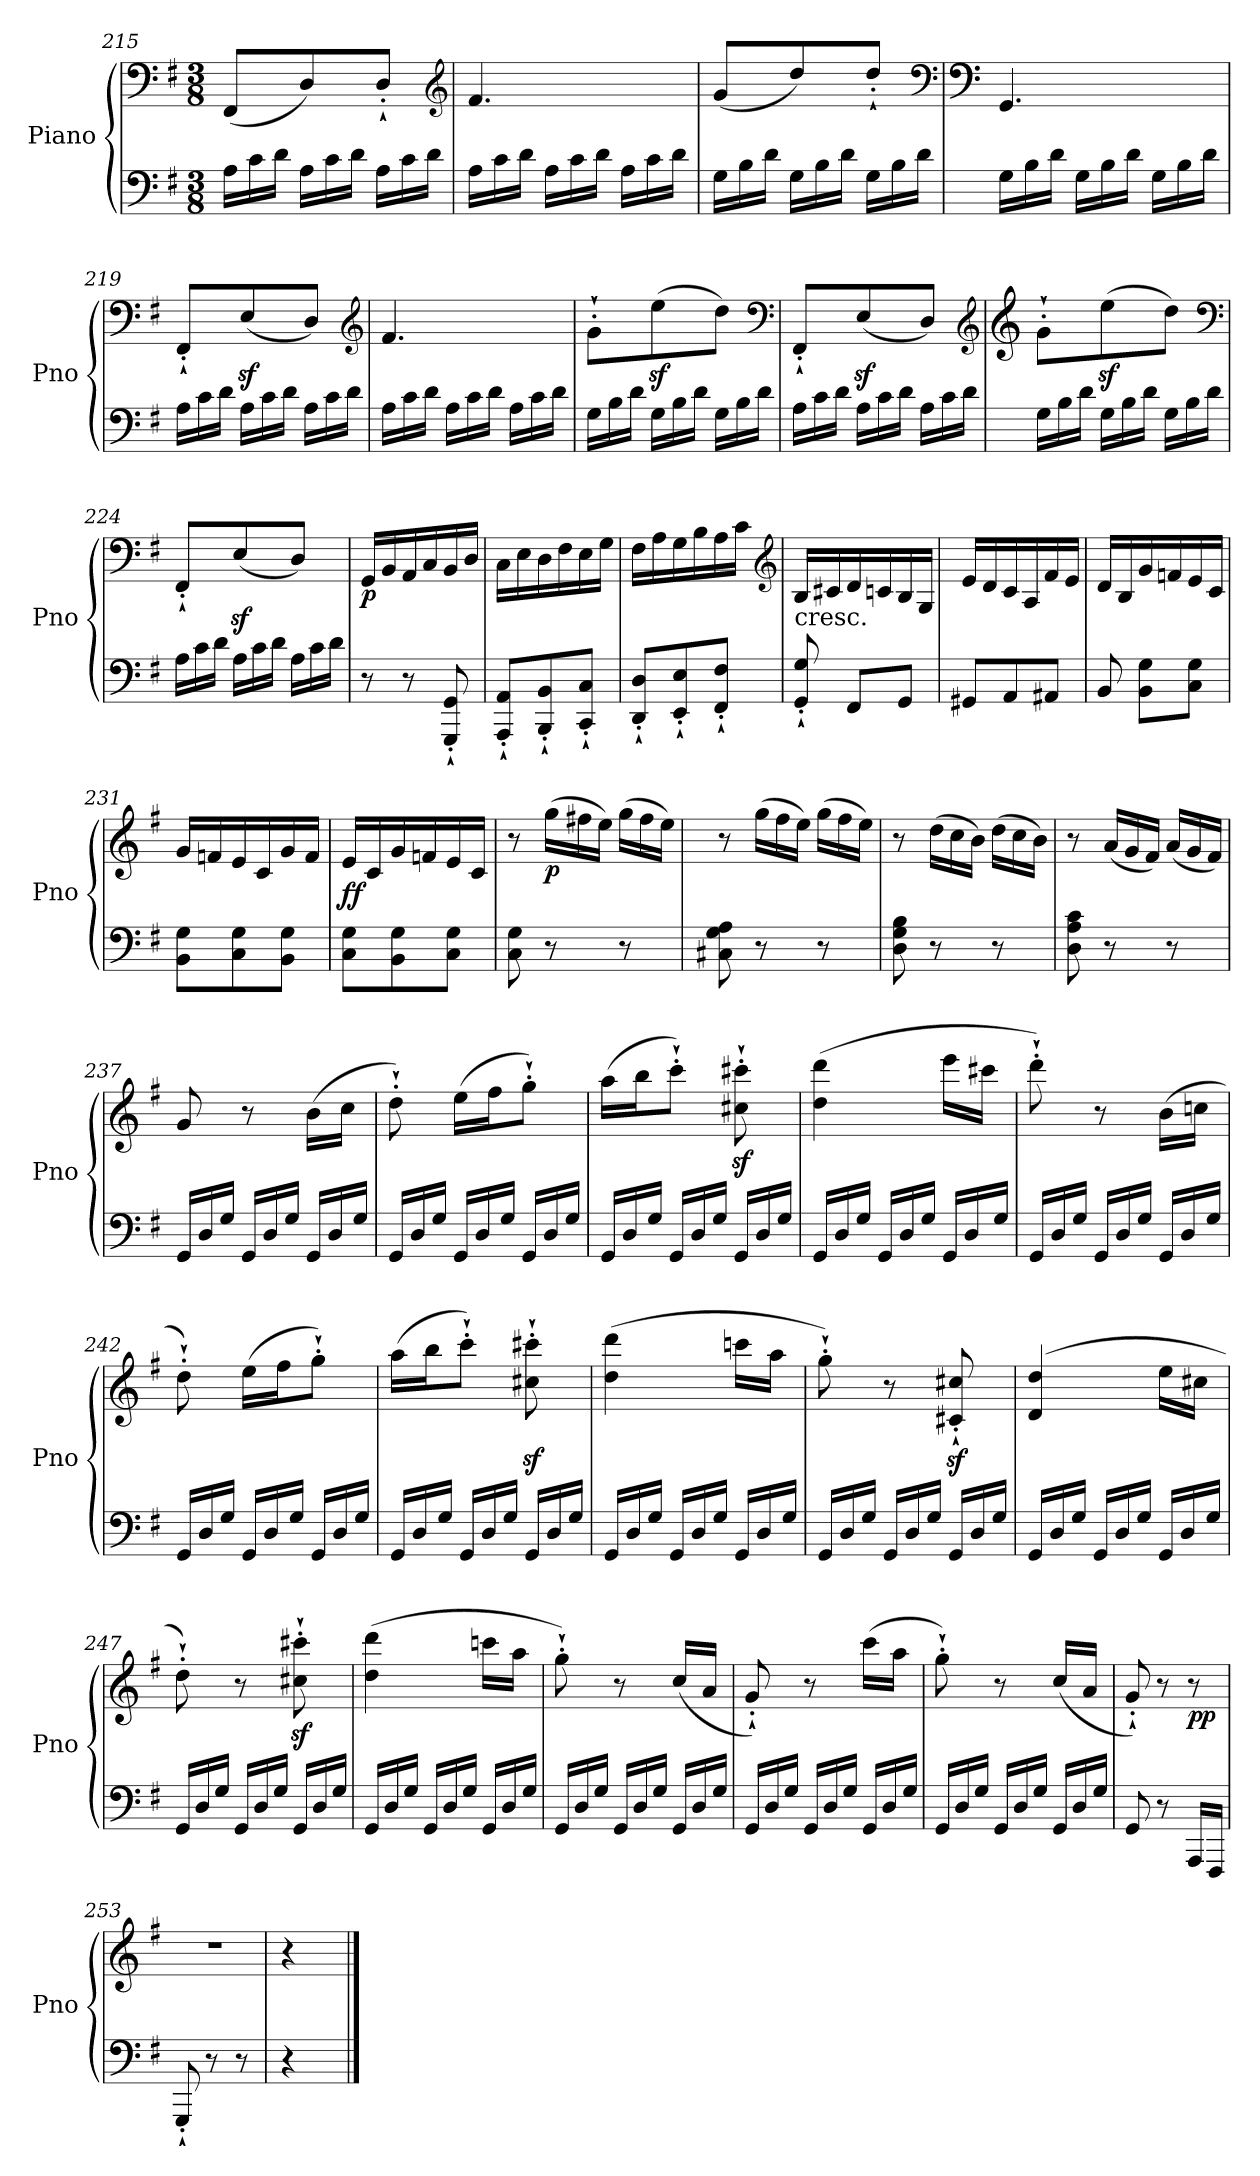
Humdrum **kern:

**kern	**kern	**dynam
*part1	*part1	*part1
*staff2	*staff1	*staff1/2
*I"Piano	*	*
*I'Pno	*	*
*clefF4	*clefF4	*
*k[f#]	*k[f#]	*
*G:	*G:	*
*M3/8	*M3/8	*
*Xtuplet	*	*
=215	=215	=215
24A\LL	(8FF#/L	.
24c\	.	.
24d\JJ	.	.
24A\LL	8D/)	.
24c\	.	.
24d\JJ	.	.
24A\LL	8D`'/J	.
24c\	.	.
24d\JJ	.	.
*	*clefG2	*
=216	=216	=216
24A\LL	4.f#/	.
24c\	.	.
24d\JJ	.	.
24A\LL	.	.
24c\	.	.
24d\JJ	.	.
24A\LL	.	.
24c\	.	.
24d\JJ	.	.
=217	=217	=217
24G\LL	(8g/L	.
24B\	.	.
24d\JJ	.	.
24G\LL	8dd/)	.
24B\	.	.
24d\JJ	.	.
24G\LL	8dd`'/J	.
24B\	.	.
24d\JJ	.	.
*	*clefF4	*
!!LO:LB:g=z
=218	=218	=218
*	*clefF4	*
24G\LL	4.GG/	.
24B\	.	.
24d\JJ	.	.
24G\LL	.	.
24B\	.	.
24d\JJ	.	.
24G\LL	.	.
24B\	.	.
24d\JJ	.	.
=219	=219	=219
24A\LL	8FF#`'/L	.
24c\	.	.
24d\JJ	.	.
24A\LL	(8Ez</	.
24c\	.	.
24d\JJ	.	.
24A\LL	8D/J)	.
24c\	.	.
24d\JJ	.	.
*	*clefG2	*
=220	=220	=220
24A\LL	4.f#/	.
24c\	.	.
24d\JJ	.	.
24A\LL	.	.
24c\	.	.
24d\JJ	.	.
24A\LL	.	.
24c\	.	.
24d\JJ	.	.
=221	=221	=221
24G\LL	8g`'\L	.
24B\	.	.
24d\JJ	.	.
24G\LL	(8eez>\	.
24B\	.	.
24d\JJ	.	.
24G\LL	8dd\J)	.
24B\	.	.
24d\JJ	.	.
*	*clefF4	*
=222	=222	=222
24A\LL	8FF#`'/L	.
24c\	.	.
24d\JJ	.	.
24A\LL	(8Ez</	.
24c\	.	.
24d\JJ	.	.
24A\LL	8D/J)	.
24c\	.	.
24d\JJ	.	.
*	*clefG2	*
!!LO:LB:g=z
=223	=223	=223
*	*clefG2	*
24G\LL	8g`'\L	.
24B\	.	.
24d\JJ	.	.
24G\LL	(8eez>\	.
24B\	.	.
24d\JJ	.	.
24G\LL	8dd\J)	.
24B\	.	.
24d\JJ	.	.
*	*clefF4	*
=224	=224	=224
24A\LL	8FF#`'/L	.
24c\	.	.
24d\JJ	.	.
24A\LL	(8Ez</	.
24c\	.	.
24d\JJ	.	.
24A\LL	8D/J)	.
24c\	.	.
24d\JJ	.	.
=225	=225	=225
!	!	!LO:DY:b
8r	16GG/LL	p
.	16BB/	.
8r	16AA/	.
.	16C/	.
8GGG/`' 8GG/`'	16BB/	.
.	16D/JJ	.
=226	=226	=226
8AAA/`' 8AA/`'L	16C\LL	.
.	16E\	.
8BBB/`' 8BB/`'	16D\	.
.	16F#\	.
8CC/`' 8C/`'J	16E\	.
.	16G\JJ	.
=227	=227	=227
8DD/`' 8D/`'L	16F#\LL	.
.	16A\	.
8EE/`' 8E/`'	16G\	.
.	16B\	.
8FF#/`' 8F#/`'J	16A\	.
.	16c\JJ	.
*	*clefG2	*
=228	=228	=228
!	!LO:TX:b:t=cresc.	!
8GG/`' 8G/`'	16B/LL	.
.	16c#X/	.
8FF#/L	16d/	.
.	16cn/	.
8GG/J	16B/	.
.	16G/JJ	.
!!LO:LB:g=z
=229	=229	=229
8GG#X/L	16e/LL	.
.	16d/	.
8AA/	16c/	.
.	16A/	.
8AA#X/J	16f#/	.
.	16e/JJ	.
=230	=230	=230
8BB/	16d/LL	.
.	16B/	.
8BB\ 8G\L	16g/	.
.	16fn/	.
8C\ 8G\J	16e/	.
.	16c/JJ	.
=231	=231	=231
8BB\ 8G\L	16g/LL	.
.	16fn/	.
8C\ 8G\	16e/	.
.	16c/	.
8BB\ 8G\J	16g/	.
.	16f/JJ	.
=232	=232	=232
!	!	!LO:DY:b
8C\ 8G\L	16e/LL	ff
.	16c/	.
8BB\ 8G\	16g/	.
.	16fn/	.
8C\ 8G\J	16e/	.
.	16c/JJ	.
=233	=233	=233
8C\ 8G\	8r	.
*	*Xtuplet	*
!	!	!LO:DY:b
8r	(24gg\LL	p
.	24ff#X\	.
.	24ee\JJ)	.
8r	(24gg\LL	.
.	24ff#\	.
.	24ee\JJ)	.
=234	=234	=234
8C#X\ 8G\ 8A\	8r	.
8r	(24gg\LL	.
.	24ff#\	.
.	24ee\JJ)	.
8r	(24gg\LL	.
.	24ff#\	.
.	24ee\JJ)	.
!!LO:LB:g=z
=235	=235	=235
8D\ 8G\ 8B\	8r	.
8r	(24dd\LL	.
.	24cc\	.
.	24b\JJ)	.
8r	(24dd\LL	.
.	24cc\	.
.	24b\JJ)	.
=236	=236	=236
8D\ 8A\ 8c\	8r	.
8r	(24a/LL	.
.	24g/	.
.	24f#/JJ)	.
8r	(24a/LL	.
.	24g/	.
.	24f#/JJ)	.
=237	=237	=237
24GG/LL	8g/	.
24D/	.	.
24G/JJ	.	.
24GG/LL	8r	.
24D/	.	.
24G/JJ	.	.
24GG/LL	(16b\LL	.
24D/	.	.
.	16cc\JJ	.
24G/JJ	.	.
=238	=238	=238
24GG/LL	8dd`'\)	.
24D/	.	.
24G/JJ	.	.
24GG/LL	(16ee\LL	.
24D/	.	.
.	16ff#\J	.
24G/JJ	.	.
24GG/LL	8gg`'\J)	.
24D/	.	.
24G/JJ	.	.
=239	=239	=239
24GG/LL	(16aa\LL	.
24D/	.	.
.	16bb\J	.
24G/JJ	.	.
24GG/LL	8ccc`'\J)	.
24D/	.	.
24G/JJ	.	.
24GG/LL	8cc#X\z<`' 8ccc#X\z<`'	.
24D/	.	.
24G/JJ	.	.
=240	=240	=240
24GG/LL	(4dd\ 4ddd\	.
24D/	.	.
24G/JJ	.	.
24GG/LL	.	.
24D/	.	.
24G/JJ	.	.
24GG/LL	16eee\LL	.
24D/	.	.
.	16ccc#X\JJ	.
24G/JJ	.	.
!!LO:PB:g=z
=241	=241	=241
24GG/LL	8ddd`'\)	.
24D/	.	.
24G/JJ	.	.
24GG/LL	8r	.
24D/	.	.
24G/JJ	.	.
24GG/LL	(16b\LL	.
24D/	.	.
.	16ccn\JJ	.
24G/JJ	.	.
=242	=242	=242
24GG/LL	8dd`'\)	.
24D/	.	.
24G/JJ	.	.
24GG/LL	(16ee\LL	.
24D/	.	.
.	16ff#\J	.
24G/JJ	.	.
24GG/LL	8gg`'\J)	.
24D/	.	.
24G/JJ	.	.
=243	=243	=243
24GG/LL	(16aa\LL	.
24D/	.	.
.	16bb\J	.
24G/JJ	.	.
24GG/LL	8ccc`'\J)	.
24D/	.	.
24G/JJ	.	.
24GG/LL	8cc#X\z<`' 8ccc#X\z<`'	.
24D/	.	.
24G/JJ	.	.
=244	=244	=244
24GG/LL	(4dd\ 4ddd\	.
24D/	.	.
24G/JJ	.	.
24GG/LL	.	.
24D/	.	.
24G/JJ	.	.
24GG/LL	16cccn\LL	.
24D/	.	.
.	16aa\JJ	.
24G/JJ	.	.
=245	=245	=245
24GG/LL	8gg`'\)	.
24D/	.	.
24G/JJ	.	.
24GG/LL	8r	.
24D/	.	.
24G/JJ	.	.
24GG/LL	8c#X/z>`' 8cc#X/z>`'	.
24D/	.	.
24G/JJ	.	.
!!LO:LB:g=z
=246	=246	=246
24GG/LL	(4d/ 4dd/	.
24D/	.	.
24G/JJ	.	.
24GG/LL	.	.
24D/	.	.
24G/JJ	.	.
24GG/LL	16ee\LL	.
24D/	.	.
.	16cc#X\JJ	.
24G/JJ	.	.
=247	=247	=247
24GG/LL	8dd`'\)	.
24D/	.	.
24G/JJ	.	.
24GG/LL	8r	.
24D/	.	.
24G/JJ	.	.
24GG/LL	8cc#X\z<`' 8ccc#X\z<`'	.
24D/	.	.
24G/JJ	.	.
=248	=248	=248
24GG/LL	(4dd\ 4ddd\	.
24D/	.	.
24G/JJ	.	.
24GG/LL	.	.
24D/	.	.
24G/JJ	.	.
24GG/LL	16cccn\LL	.
24D/	.	.
.	16aa\JJ	.
24G/JJ	.	.
=249	=249	=249
24GG/LL	8gg`'\)	.
24D/	.	.
24G/JJ	.	.
24GG/LL	8r	.
24D/	.	.
24G/JJ	.	.
24GG/LL	(16cc/LL	.
24D/	.	.
.	16a/JJ	.
24G/JJ	.	.
!!LO:LB:g=z
=250	=250	=250
24GG/LL	8g`'/)	.
24D/	.	.
24G/JJ	.	.
24GG/LL	8r	.
24D/	.	.
24G/JJ	.	.
24GG/LL	(16ccc\LL	.
24D/	.	.
.	16aa\JJ	.
24G/JJ	.	.
=251	=251	=251
24GG/LL	8gg`'\)	.
24D/	.	.
24G/JJ	.	.
24GG/LL	8r	.
24D/	.	.
24G/JJ	.	.
24GG/LL	(16cc/LL	.
24D/	.	.
.	16a/JJ	.
24G/JJ	.	.
=252	=252	=252
8GG/	8g`'/)	.
8r	8r	.
!	!	!LO:DY:b
16AAA/LL	8r	pp
16FFF#/JJ	.	.
=253	=253	=253
8GGG`'/	4.r	.
8r	.	.
8r	.	.
!!LO:PB:g=z
=254	=254	=254
4r	4r	.
==	==	==
*-	*-	*-
